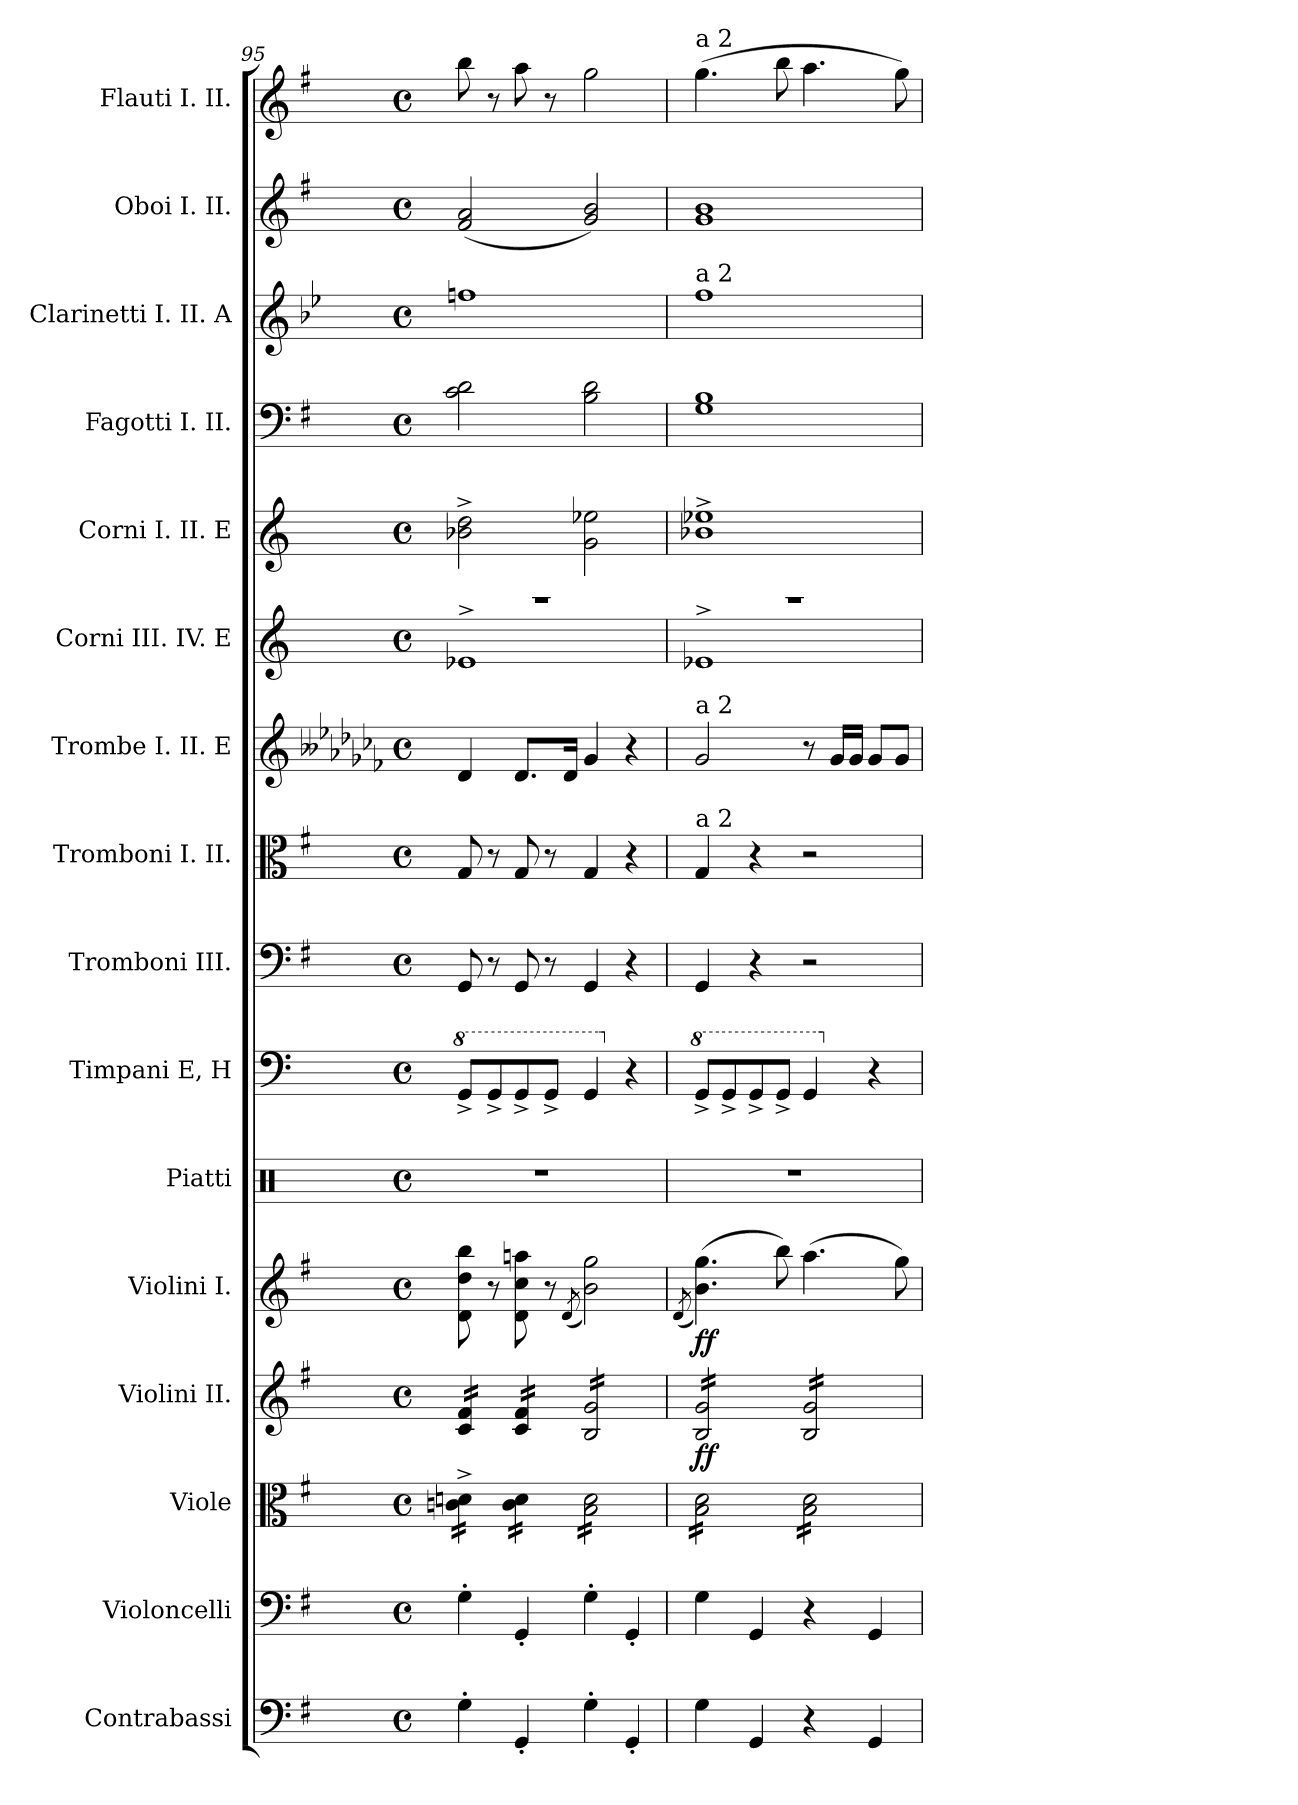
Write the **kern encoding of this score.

**kern	**kern	**kern	**kern	**dynam	**kern	**dynam	**kern	**kern	**kern	**kern	**kern	**kern	**kern	**kern	**kern	**kern	**kern
*part16	*part15	*part14	*part13	*part13	*part12	*part12	*part11	*part10	*part9	*part8	*part7	*part6	*part5	*part4	*part3	*part2	*part1
*staff16	*staff15	*staff14	*staff13	*staff13	*staff12	*staff12	*staff11	*staff10	*staff9	*staff8	*staff7	*staff6	*staff5	*staff4	*staff3	*staff2	*staff1
*I"Contrabassi	*I"Violoncelli	*I"Viole	*I"Violini II.	*	*I"Violini I.	*	*I"Piatti	*I"Timpani E, H	*I"Tromboni III.	*I"Tromboni I. II.	*I"Trombe I. II. E	*I"Corni III. IV. E	*I"Corni I. II. E	*I"Fagotti I. II.	*I"Clarinetti I. II. A	*I"Oboi I. II.	*I"Flauti I. II.
*I'Cb.	*I'Vcl.	*I'Vle	*I'Viol. II.	*	*I'Viol. I.	*	*I'Piatti	*I'Timp.	*I'Trbni. III.	*I'Trbni. I. II.	*I'Trbe. I. II.	*I'Cor. III. IV. E	*I'Cor. I. II. E	*I'Fag. I. II.	*I'Cl. I. II.	*I'Ob. I. II.	*I'Fl. I. II.
*clefF4	*clefF4	*clefC3	*clefG2	*	*clefG2	*	*clefX	*clefF4	*clefF4	*clefC3	*clefG2	*clefG2	*clefG2	*clefF4	*clefG2	*clefG2	*clefG2
*ITrd7c12	*	*	*	*	*	*	*	*	*	*	*ITrd-3c-4	*ITrd5c8	*ITrd5c8	*	*ITrd2c3	*	*
*k[f#]	*k[f#]	*k[f#]	*k[f#]	*	*k[f#]	*	*k[]	*k[]	*k[f#]	*k[f#]	*k[b--e-a-d-g-c-f-]	*k[f#c#g#d#]	*k[f#c#g#d#]	*k[f#]	*k[f#]	*k[f#]	*k[f#]
*M4/4	*M4/4	*M4/4	*M4/4	*	*M4/4	*	*M4/4	*M4/4	*M4/4	*M4/4	*M4/4	*M4/4	*M4/4	*M4/4	*M4/4	*M4/4	*M4/4
*met(c)	*met(c)	*met(c)	*met(c)	*	*met(c)	*	*met(c)	*met(c)	*met(c)	*met(c)	*met(c)	*met(c)	*met(c)	*met(c)	*met(c)	*met(c)	*met(c)
*	*	*	*	*	*	*	*	*8va	*	*	*	*	*	*	*	*	*
=95	=95	=95	=95	=95	=95	=95	=95	=95	=95	=95	=95	=95	=95	=95	=95	=95	=95
*	*	*	*	*	*	*	*	*	*	*	*	*^	*	*	*	*	*
*	*	*tremolo	*	*	*	*	*	*	*	*	*	*	*	*	*	*	*	*
*	*	*	*tremolo	*	*	*	*	*	*	*	*	*	*	*	*	*	*	*
4GG'\	4G'\	16cn\^ 16dn\^LL	16c/ 16f#/LL	.	8d\ 8dd\ 8bb\	.	1r	8G^/L	8GG/	8G/	4g-/	1Gn^	1rccc	2dn\^ 2f#\^	2c\ 2d\	1ddn	(2f#/ 2a/	8bb\
.	.	16cn\^ 16dn\^	16c/ 16f#/	.	.	.	.	.	.	.	.	.	.	.	.	.	.	.
.	.	16cn\^ 16dn\^	16c/ 16f#/	.	8r	.	.	8G^/	8r	8r	.	.	.	.	.	.	.	8r
.	.	16cn\^ 16dn\^JJ	16c/ 16f#/JJ	.	.	.	.	.	.	.	.	.	.	.	.	.	.	.
4GGG'/	4GG'/	16c\ 16d\LL	16c/ 16f#/LL	.	8d\ 8cc\ 8aan\	.	.	8G^/	8GG/	8G/	8.g-/L	.	.	.	.	.	.	8aa\
.	.	16c\ 16d\	16c/ 16f#/	.	.	.	.	.	.	.	.	.	.	.	.	.	.	.
.	.	16c\ 16d\	16c/ 16f#/	.	8r	.	.	8G^/J	8r	8r	.	.	.	.	.	.	.	8r
.	.	16c\ 16d\JJ	16c/ 16f#/JJ	.	.	.	.	.	.	.	16g-/Jk	.	.	.	.	.	.	.
.	.	.	.	.	(>8qd/	.	.	.	.	.	.	.	.	.	.	.	.	.
4GG'\	4G'\	16B\ 16d\LL	16B/ 16g/LL	.	2b\ 2gg\)	.	.	4G/	4GG/	4G/	4cc-/	.	.	2B\ 2gn\	2B\ 2d\	.	2g/ 2b/)	2gg\
.	.	16B\ 16d\	16B/ 16g/	.	.	.	.	.	.	.	.	.	.	.	.	.	.	.
.	.	16B\ 16d\	16B/ 16g/	.	.	.	.	.	.	.	.	.	.	.	.	.	.	.
.	.	16B\ 16d\	16B/ 16g/	.	.	.	.	.	.	.	.	.	.	.	.	.	.	.
*	*	*	*	*	*	*	*	*X8va	*	*	*	*	*	*	*	*	*	*
4GGG'/	4GG'/	16B\ 16d\	16B/ 16g/	.	.	.	.	4r	4r	4r	4r	.	.	.	.	.	.	.
.	.	16B\ 16d\	16B/ 16g/	.	.	.	.	.	.	.	.	.	.	.	.	.	.	.
.	.	16B\ 16d\	16B/ 16g/	.	.	.	.	.	.	.	.	.	.	.	.	.	.	.
.	.	16B\ 16d\JJ	16B/ 16g/JJ	.	.	.	.	.	.	.	.	.	.	.	.	.	.	.
!!LO:PB:g=z
=96	=96	=96	=96	=96	=96	=96	=96	=96	=96	=96	=96	=96	=96	=96	=96	=96	=96	=96
.	.	.	.	.	(>8qd/	.	.	.	.	.	.	.	.	.	.	.	.	.
*	*	*	*	*	*	*	*	*8va	*	*	*	*	*	*	*	*	*	*
!	!	!	!	!	!	!	!	!	!	!	!	!	!	!	!	!	!	!LO:TX:a:t=a 2
!	!	!	!	!	!	!	!	!	!	!	!	!	!	!	!	!LO:TX:a:t=a 2	!	!
!	!	!	!	!	!	!	!	!	!	!	!LO:TX:a:t=a 2	!	!	!	!	!	!	!
!	!	!	!	!	!	!	!	!	!	!LO:TX:a:t=a 2	!	!	!	!	!	!	!	!
!	!	!	!	!LO:DY:b	!	!LO:DY:b	!	!	!	!	!	!	!	!	!	!	!	!
4GG\	4G\	16B\ 16d\LL	16B/ 16g/LL	ff	(4.b\ 4.gg\)	ff	1r	8G^/L	4GG/	4G/	2cc-/	1Gn^	1rccc	1dn^ 1gn^	1G 1B	1dd	1g 1b	(4.gg\
.	.	16B\ 16d\	16B/ 16g/	.	.	.	.	.	.	.	.	.	.	.	.	.	.	.
.	.	16B\ 16d\	16B/ 16g/	.	.	.	.	8G^/	.	.	.	.	.	.	.	.	.	.
.	.	16B\ 16d\	16B/ 16g/	.	.	.	.	.	.	.	.	.	.	.	.	.	.	.
4GGG/	4GG/	16B\ 16d\	16B/ 16g/	.	.	.	.	8G^/	4r	4r	.	.	.	.	.	.	.	.
.	.	16B\ 16d\	16B/ 16g/	.	.	.	.	.	.	.	.	.	.	.	.	.	.	.
.	.	16B\ 16d\	16B/ 16g/	.	8bb\)	.	.	8G^/J	.	.	.	.	.	.	.	.	.	8bb\
.	.	16B\ 16d\JJ	16B/ 16g/JJ	.	.	.	.	.	.	.	.	.	.	.	.	.	.	.
4r	4r	16B\ 16d\LL	16B/ 16g/LL	.	(4.aa\	.	.	4G/	2r	2r	8r	.	.	.	.	.	.	4.aa\
.	.	16B\ 16d\	16B/ 16g/	.	.	.	.	.	.	.	.	.	.	.	.	.	.	.
.	.	16B\ 16d\	16B/ 16g/	.	.	.	.	.	.	.	16cc-/LL	.	.	.	.	.	.	.
.	.	16B\ 16d\	16B/ 16g/	.	.	.	.	.	.	.	16cc-/JJ	.	.	.	.	.	.	.
*	*	*	*	*	*	*	*	*X8va	*	*	*	*	*	*	*	*	*	*
4GGG/	4GG/	16B\ 16d\	16B/ 16g/	.	.	.	.	4r	.	.	8cc-/L	.	.	.	.	.	.	.
.	.	16B\ 16d\	16B/ 16g/	.	.	.	.	.	.	.	.	.	.	.	.	.	.	.
.	.	16B\ 16d\	16B/ 16g/	.	8gg\)	.	.	.	.	.	8cc-/J	.	.	.	.	.	.	8gg\)
.	.	16B\ 16d\JJ	16B/ 16g/JJ	.	.	.	.	.	.	.	.	.	.	.	.	.	.	.
*	*	*	*Xtremolo	*	*	*	*	*	*	*	*	*	*	*	*	*	*	*
*	*	*Xtremolo	*	*	*	*	*	*	*	*	*	*	*	*	*	*	*	*
*	*	*	*	*	*	*	*	*	*	*	*	*v	*v	*	*	*	*	*
=	=	=	=	=	=	=	=	=	=	=	=	=	=	=	=	=	=
*-	*-	*-	*-	*-	*-	*-	*-	*-	*-	*-	*-	*-	*-	*-	*-	*-	*-
